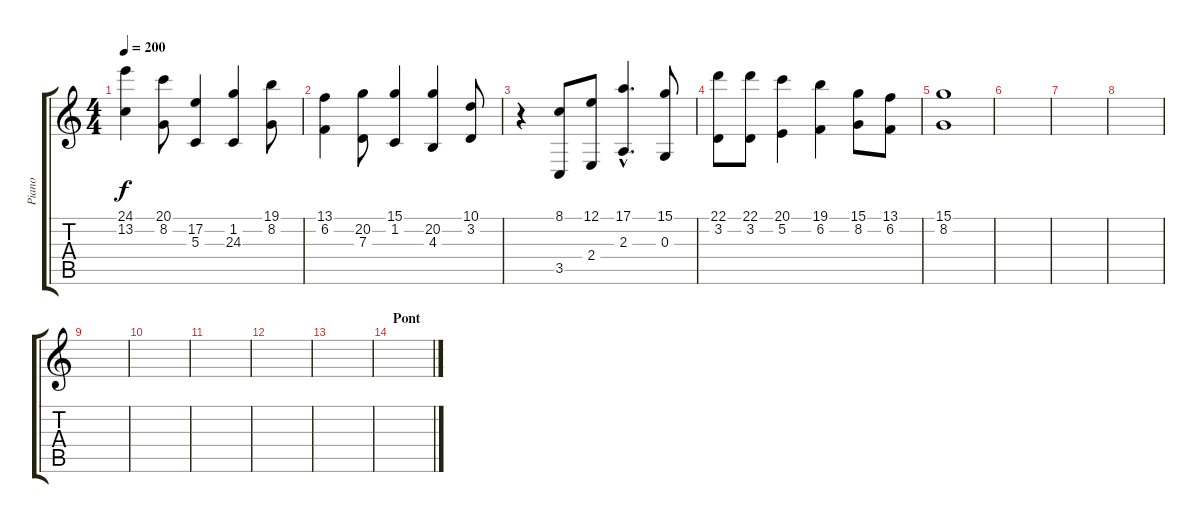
\track ("Piano" "Piano") {instrument acousticgrandpiano}
\staff {score tabs}
\tuning (E4 B3 G3 D3 A2 E2) {hide}
\ts (4 4)
\tempo 200
\clef g2
\ks c
(24.1 13.2).4{dy f} (20.1 8.2).8 (17.2 5.3).4 (1.2 24.3).4 (19.1 8.2).8 |
(13.1 6.2).4 (20.2 7.3).8 (15.1 1.2).4 (20.2 4.3).4 (10.1 3.2).8 |
r.4 (8.1 3.5).8 (12.1 2.4).8 (17.1{hac} 2.3{hac}).4{d} (15.1 0.3).8 |
(22.1 3.2).8 (22.1 3.2).8 (20.1 5.2).4 (19.1 6.2).4 (15.1 8.2).8 (13.1 6.2).8 |
\section ("" "")
(15.1 8.2).1 |
|
|
|
|
|
|
|
|
\section ("" "Pont")
